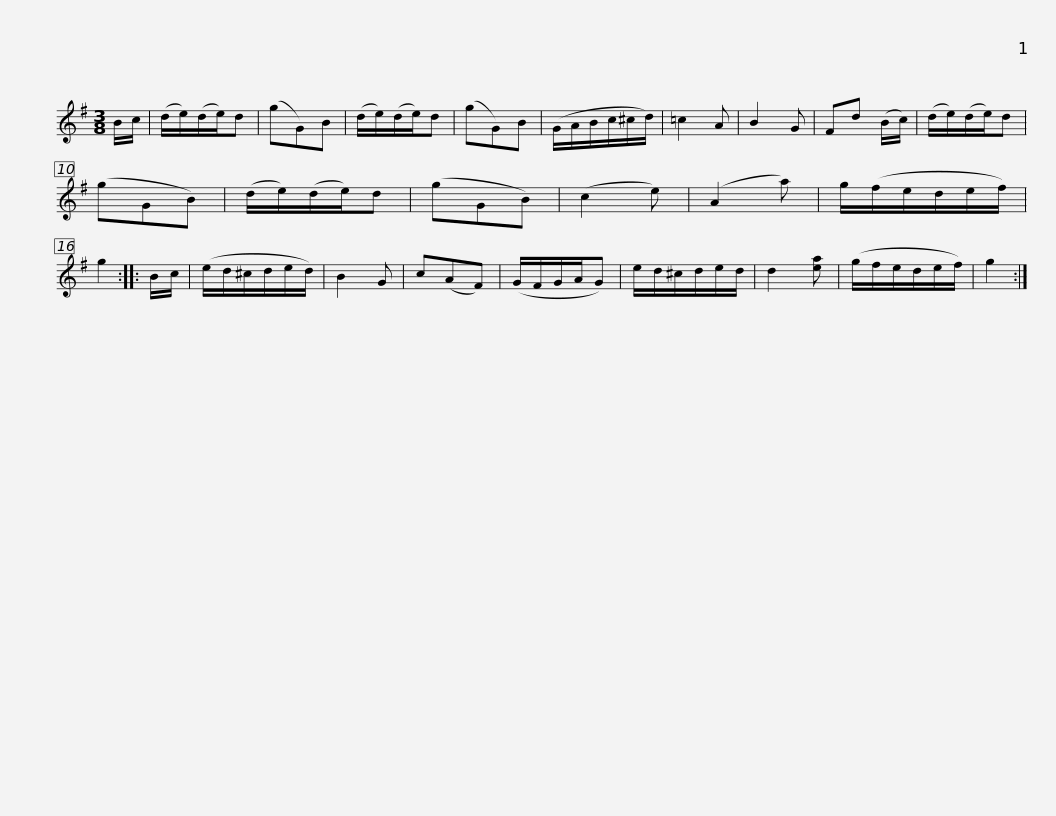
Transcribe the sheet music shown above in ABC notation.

X:1
L:1/8
M:3/8
I:linebreak $
K:G
V:1 treble
V:1
 B/c/ | (d/e/)(d/e/)d | (gG)B | (d/e/)(d/e/)d | (gG)B | %5
 (G/A/B/c/^c/d/) | =c2 A | B2 G | Fd (B/c/) | (d/e/)(d/e/)d | %10
 (gGB) |$ (d/e/)(d/e/)d | (gGB) | (c2 e) | (A2 a) | %15
 g/(f/e/d/e/f/) | g2 :: B/c/ | (e/d/^c/d/e/d/) | B2 G | %20
 c(AF) | (G/F/G/A/G) |$ e/d/^c/d/e/d/ | d2 [ea] | (g/f/e/d/e/f/) | %25
 g2 :| %26
